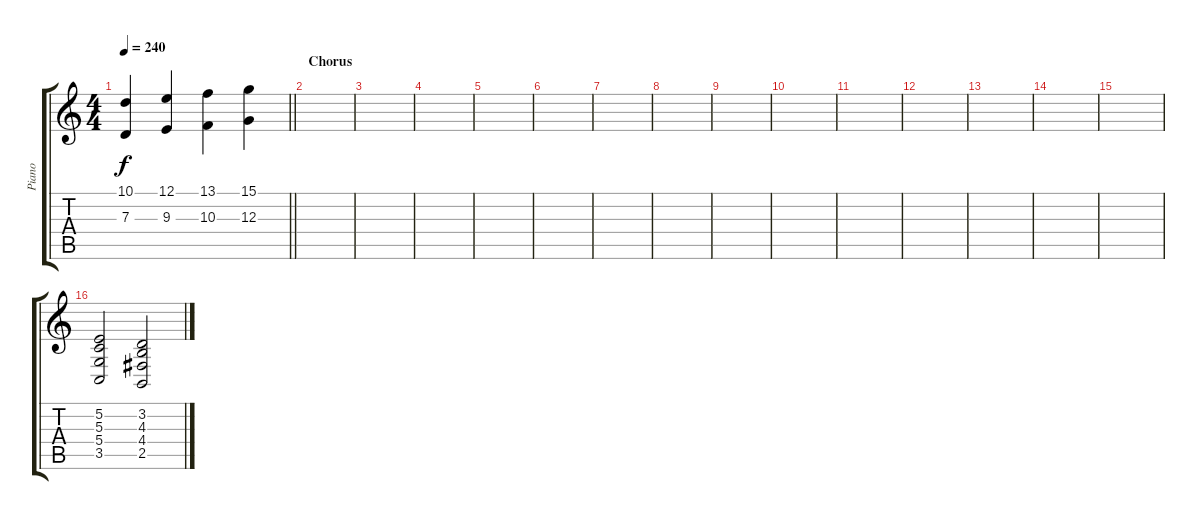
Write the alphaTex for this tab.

\track ("Piano" "Piano") {instrument electricgrandpiano}
\staff {score tabs}
\tuning (E4 B3 G3 D3 A2 E2) {hide}
\ts (4 4)
\tempo 240
\clef g2
\barLineRight lightlight
\ks c
(10.1 7.3).4{dy f} (12.1 9.3).4 (13.1 10.3).4 (15.1 12.3).4 |
\section ("" "Chorus")
|
|
|
|
|
|
|
|
|
|
|
|
|
|
(5.2 5.3 5.4 3.5).2 (3.2 4.3 4.4 2.5).2
